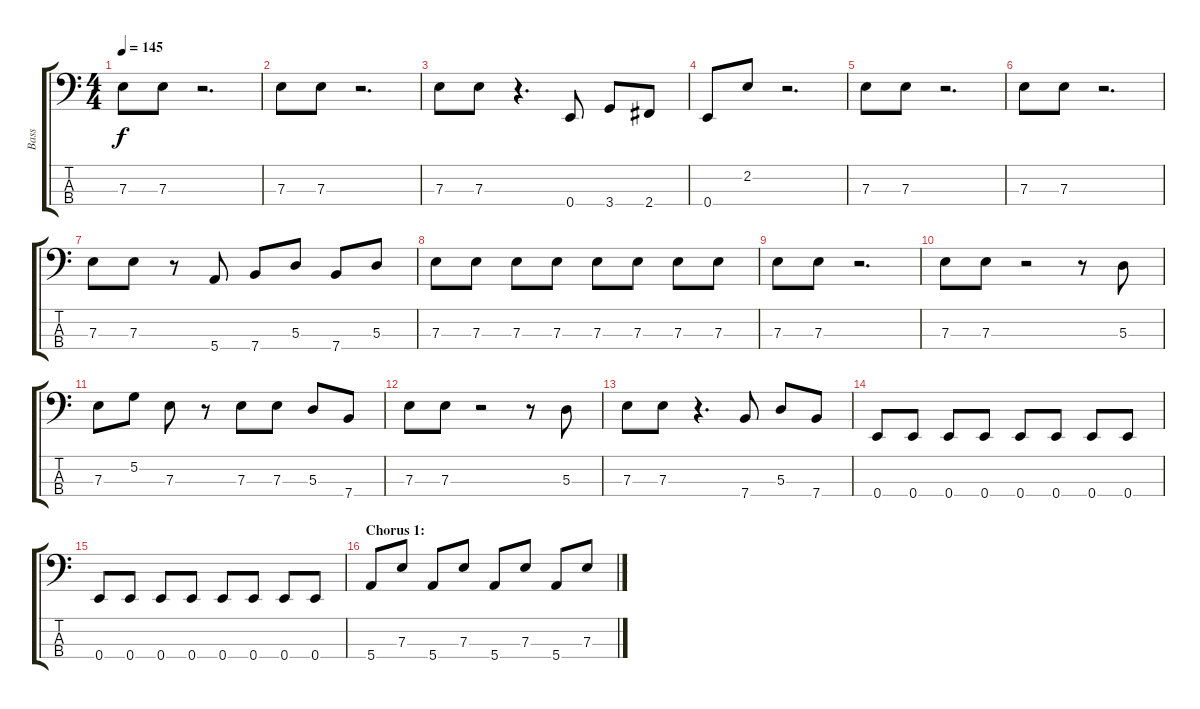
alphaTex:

\track ("Bass" "Bass") {instrument electricbasspick}
\staff {score tabs}
\tuning (G2 D2 A1 E1) {hide}
\ts (4 4)
\tempo 145
\clef f4
\ks c
7.3.8{dy f} 7.3.8 r.2{d} |
7.3.8 7.3.8 r.2{d} |
7.3.8 7.3.8 r.4{d} 0.4.8 3.4.8 2.4.8 |
0.4.8 2.2.8 r.2{d} |
7.3.8 7.3.8 r.2{d} |
7.3.8 7.3.8 r.2{d} |
7.3.8 7.3.8 r.8 5.4.8 7.4.8 5.3.8 7.4.8 5.3.8 |
7.3.8 7.3.8 7.3.8 7.3.8 7.3.8 7.3.8 7.3.8 7.3.8 |
7.3.8 7.3.8 r.2{d} |
7.3.8 7.3.8 r.2 r.8 5.3.8 |
7.3.8 5.2.8 7.3.8 r.8 7.3.8 7.3.8 5.3.8 7.4.8 |
7.3.8 7.3.8 r.2 r.8 5.3.8 |
7.3.8 7.3.8 r.4{d} 7.4.8 5.3.8 7.4.8 |
0.4.8 0.4.8 0.4.8 0.4.8 0.4.8 0.4.8 0.4.8 0.4.8 |
0.4.8 0.4.8 0.4.8 0.4.8 0.4.8 0.4.8 0.4.8 0.4.8 |
\section ("" "Chorus 1:")
5.4.8 7.3.8 5.4.8 7.3.8 5.4.8 7.3.8 5.4.8 7.3.8
